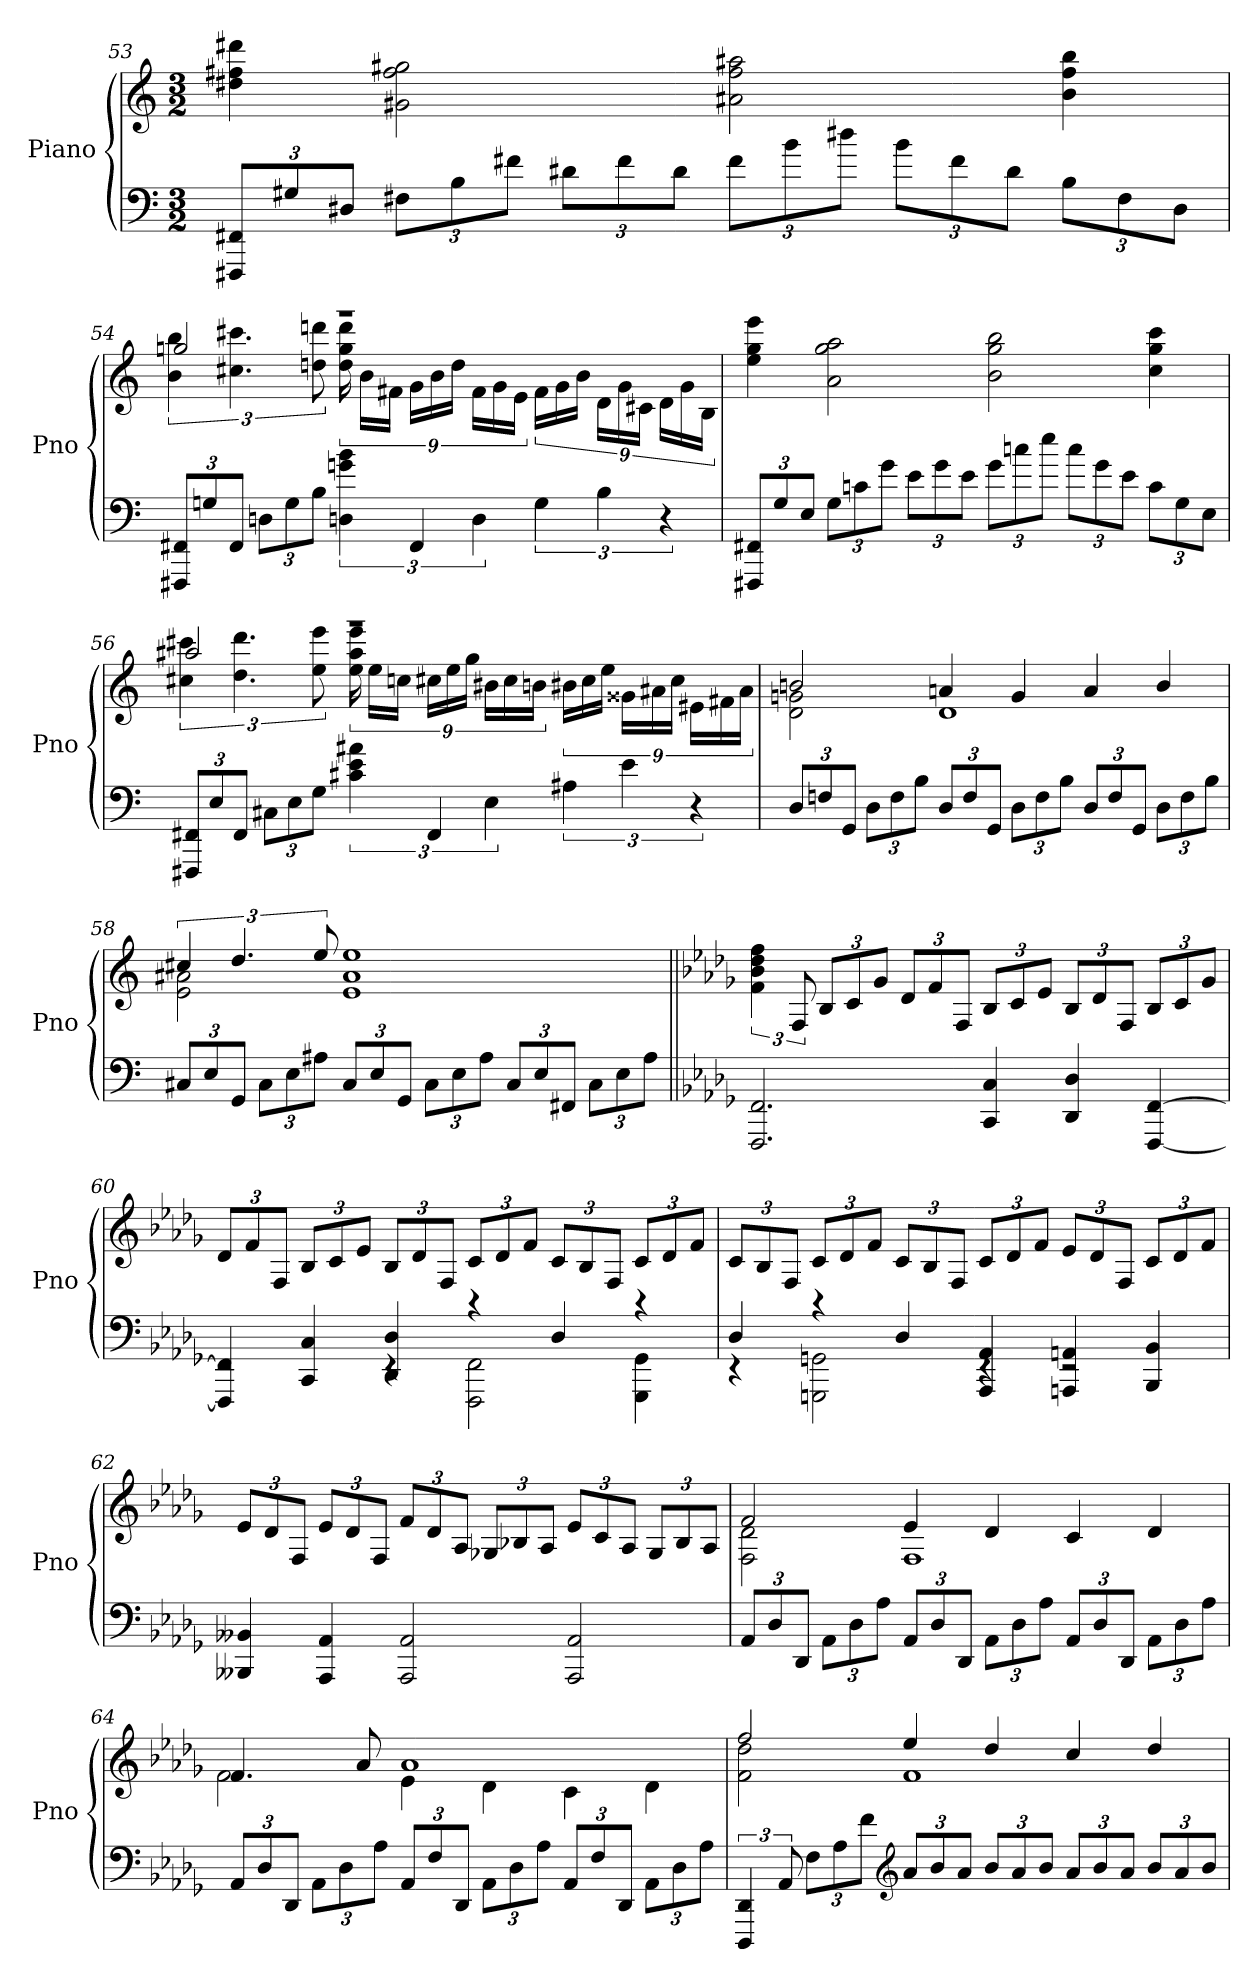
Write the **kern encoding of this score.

**kern	**kern
*part1	*part1
*staff2	*staff1
*I"Piano	*
*I'Pno	*
*clefF4	*clefG2
*k[]	*k[]
*M3/2	*M3/2
=53	=53
12FFF#X 12FF#XL	4dd#X 4ff#X 4ddd#X
12G#X	.
12D#XJ	.
12F#XL	2g#X 2ff# 2gg#X
12B	.
12f#XJ	.
12d#XL	.
12f#	.
12d#J	.
12f#L	2a#X 2ff# 2aa#X
12b	.
12dd#XJ	.
12bL	.
12f#	.
12d#J	.
12BL	4b 4ff# 4bb
12F#	.
12D#J	.
=54	=54
*	*^
12FFF#X 12FF#XL	2ggn	6b 6bb
12Gn	.	.
12FF#J	.	6.cc#X 6.ccc#X
12DnL	.	.
12G	.	.
12BJ	.	12ddn 12dddn
6Dn 6gn 6b	1r	18dd 18gg 18ddd
.	.	18bLL
.	.	18f#XJJ
6FF#	.	18gLL
.	.	18b
.	.	18ddJJ
6D	.	18f#LL
.	.	18g
.	.	18eJJ
6G	.	18f#LL
.	.	18g
.	.	18bJJ
6B	.	18dLL
.	.	18g
.	.	18c#XJJ
6r	.	18dLL
.	.	18g
.	.	18BJJ
*	*v	*v
=55	=55
12FFF#X 12FF#XL	4ee 4gg 4eee
12G	.
12EJ	.
12GL	2a 2gg 2aa
12cn	.
12gJ	.
12eL	.
12g	.
12eJ	.
12gL	2b 2gg 2bb
12ccn	.
12eeJ	.
12ccL	.
12g	.
12eJ	.
12cL	4cc 4gg 4ccc
12G	.
12EJ	.
=56	=56
*	*^
12FFF#X 12FF#XL	2aa#X	6cc#X 6ccc#X
12E	.	.
12FF#J	.	6.dd 6.ddd
12C#XL	.	.
12E	.	.
12GJ	.	12ee 12eee
6c#X 6e 6a#X	1r	18ee 18aa# 18eee
.	.	18eeLL
.	.	18ccnJJ
6FF#	.	18cc#XLL
.	.	18ee
.	.	18ggJJ
6E	.	18b#XLL
.	.	18cc#
.	.	18bnJJ
6A#X	.	18b#XLL
.	.	18cc#
.	.	18eeJJ
6e	.	18g##XLL
.	.	18a#X
.	.	18cc#JJ
6r	.	18e#XLL
.	.	18f#X
.	.	18a#JJ
=57	=57	=57
12DL	2bn	2d 2gn
12Fn	.	.
12GGJ	.	.
12DL	.	.
12F	.	.
12BJ	.	.
12DL	4an	1d
12F	.	.
12GGJ	.	.
12DL	4g	.
12F	.	.
12BJ	.	.
12DL	4a	.
12F	.	.
12GGJ	.	.
12DL	4b	.
12F	.	.
12BJ	.	.
=58	=58	=58
12C#XL	6cc#X	2e 2a#X
12E	.	.
12GGJ	6.dd	.
12C#L	.	.
12E	.	.
12A#XJ	12ee	.
12C#L	1ee	1e 1a#
12E	.	.
12GGJ	.	.
12C#L	.	.
12E	.	.
12A#J	.	.
12C#L	.	.
12E	.	.
12FF#XJ	.	.
12C#L	.	.
12E	.	.
12A#J	.	.
*	*v	*v
=59||	=59||
*k[b-e-a-d-g-]	*k[b-e-a-d-g-]
2.FFF 2.FF	6f 6b- 6dd- 6ff
.	12F
.	12B-L
.	12c
.	12g-J
.	12d-L
.	12f
.	12FJ
4CC 4C	12B-L
.	12c
.	12e-J
4DD- 4D-	12B-L
.	12d-
.	12FJ
[4FFF [4FF	12B-L
.	12c
.	12g-J
=60	=60
*^	*
4FFF] 4FF]	2rEE	12d-L
.	.	12f
.	.	12FJ
4CC 4C	.	12B-L
.	.	12c
.	.	12e-J
4DD- 4D-	4rEE	12B-L
.	.	12d-
.	.	12FJ
4rc	2FFF 2FF	12cL
.	.	12d-
.	.	12fJ
4D-	.	12cL
.	.	12B-
.	.	12FJ
4rc	4GGG- 4GG-	12cL
.	.	12d-
.	.	12fJ
=61	=61	=61
4D-	4rEE	12cL
.	.	12B-
.	.	12FJ
4rc	2GGGn 2GGn	12cL
.	.	12d-
.	.	12fJ
4D-	.	12cL
.	.	12B-
.	.	12FJ
4AAA- 4AA-	4rEE	12cL
.	.	12d-
.	.	12fJ
4AAAn 4AAn	2rEE	12e-L
.	.	12d-
.	.	12FJ
4BBB- 4BB-	.	12cL
.	.	12d-
.	.	12fJ
*v	*v	*
=62	=62
4BBB--X 4BB--X	12e-L
.	12d-
.	12FJ
4AAA- 4AA-	12e-L
.	12d-
.	12FJ
2AAA- 2AA-	12fL
.	12d-
.	12A-J
.	12G-XL
.	12B-X
.	12A-J
2AAA- 2AA-	12e-L
.	12c
.	12A-J
.	12G-L
.	12B-
.	12A-J
=63	=63
*	*^
12AA-L	2f	2F 2d-
12D-	.	.
12DD-J	.	.
12AA-L	.	.
12D-	.	.
12A-J	.	.
12AA-L	4e-	1F
12D-	.	.
12DD-J	.	.
12AA-L	4d-	.
12D-	.	.
12A-J	.	.
12AA-L	4c	.
12D-	.	.
12DD-J	.	.
12AA-L	4d-	.
12D-	.	.
12A-J	.	.
=64	=64	=64
12AA-L	4.f	2f
12D-	.	.
12DD-J	.	.
12AA-L	.	.
12D-	.	.
.	8a-	.
12A-J	.	.
12AA-L	1a-	4e-
12F	.	.
12DD-J	.	.
12AA-L	.	4d-
12D-	.	.
12A-J	.	.
12AA-L	.	4c
12F	.	.
12DD-J	.	.
12AA-L	.	4d-
12D-	.	.
12A-J	.	.
=65	=65	=65
6DDD- 6DD-	2ff	2f 2dd-
12AA-	.	.
12FL	.	.
12A-	.	.
12fJ	.	.
*clefG2	*	*
12a-L	4ee-	1f
12b-	.	.
12a-J	.	.
12b-L	4dd-	.
12a-	.	.
12b-J	.	.
12a-L	4cc	.
12b-	.	.
12a-J	.	.
12b-L	4dd-	.
12a-	.	.
12b-J	.	.
*	*v	*v
=	=
*-	*-
